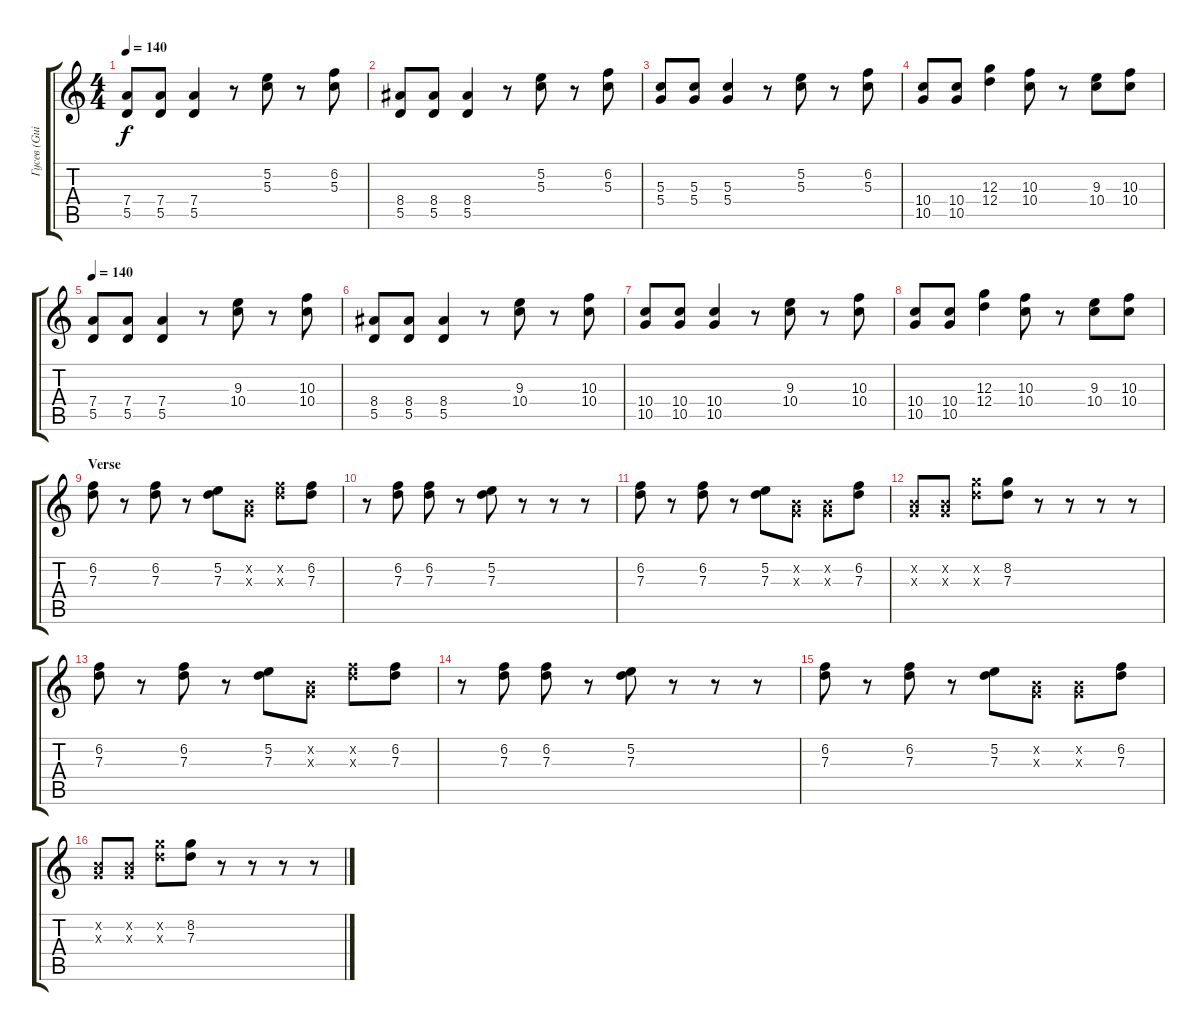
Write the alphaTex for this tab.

\track ("Гусев (Guitar 1)" "Гусев (Gui") {instrument acousticguitarnylon}
\staff {score tabs}
\tuning (E4 B3 G3 D3 A2 E2) {hide}
\ts (4 4)
\tempo 140
\clef g2
\ks c
(7.4 5.5).8{dy f instrument distortionguitar} (7.4 5.5).8 (7.4 5.5).4 r.8 (5.2 5.3).8 r.8 (6.2 5.3).8 |
(8.4 5.5).8 (8.4 5.5).8 (8.4 5.5).4 r.8 (5.2 5.3).8 r.8 (6.2 5.3).8 |
(5.3 5.4).8 (5.3 5.4).8 (5.3 5.4).4 r.8 (5.2 5.3).8 r.8 (6.2 5.3).8 |
(10.4 10.5).8 (10.4 10.5).8 (12.3 12.4).4 (10.3 10.4).8 r.8 (9.3 10.4).8 (10.3 10.4).8 |
\tempo 140
(7.4 5.5).8{instrument distortionguitar} (7.4 5.5).8 (7.4 5.5).4 r.8 (9.3 10.4).8 r.8 (10.3 10.4).8 |
(8.4 5.5).8 (8.4 5.5).8 (8.4 5.5).4 r.8 (9.3 10.4).8 r.8 (10.3 10.4).8 |
(10.4 10.5).8 (10.4 10.5).8 (10.4 10.5).4 r.8 (9.3 10.4).8 r.8 (10.3 10.4).8 |
(10.4 10.5).8 (10.4 10.5).8 (12.3 12.4).4 (10.3 10.4).8 r.8 (9.3 10.4).8 (10.3 10.4).8 |
\section ("" "Verse")
(6.2 7.3).8 r.8 (6.2 7.3).8 r.8 (5.2 7.3).8 (0.2{x} 0.3{x}).8 (6.2{x} 7.3{x}).8 (6.2 7.3).8 |
r.8 (6.2 7.3).8 (6.2 7.3).8 r.8 (5.2 7.3).8 r.8 r.8 r.8 |
(6.2 7.3).8 r.8 (6.2 7.3).8 r.8 (5.2 7.3).8 (0.2{x} 0.3{x}).8 (0.2{x} 0.3{x}).8 (6.2 7.3).8 |
(0.2{x} 0.3{x}).8 (0.2{x} 0.3{x}).8 (8.2{x} 7.3{x}).8 (8.2 7.3).8 r.8 r.8 r.8 r.8 |
(6.2 7.3).8 r.8 (6.2 7.3).8 r.8 (5.2 7.3).8 (0.2{x} 0.3{x}).8 (6.2{x} 7.3{x}).8 (6.2 7.3).8 |
r.8 (6.2 7.3).8 (6.2 7.3).8 r.8 (5.2 7.3).8 r.8 r.8 r.8 |
(6.2 7.3).8 r.8 (6.2 7.3).8 r.8 (5.2 7.3).8 (0.2{x} 0.3{x}).8 (0.2{x} 0.3{x}).8 (6.2 7.3).8 |
(0.2{x} 0.3{x}).8 (0.2{x} 0.3{x}).8 (8.2{x} 7.3{x}).8 (8.2 7.3).8 r.8 r.8 r.8 r.8
